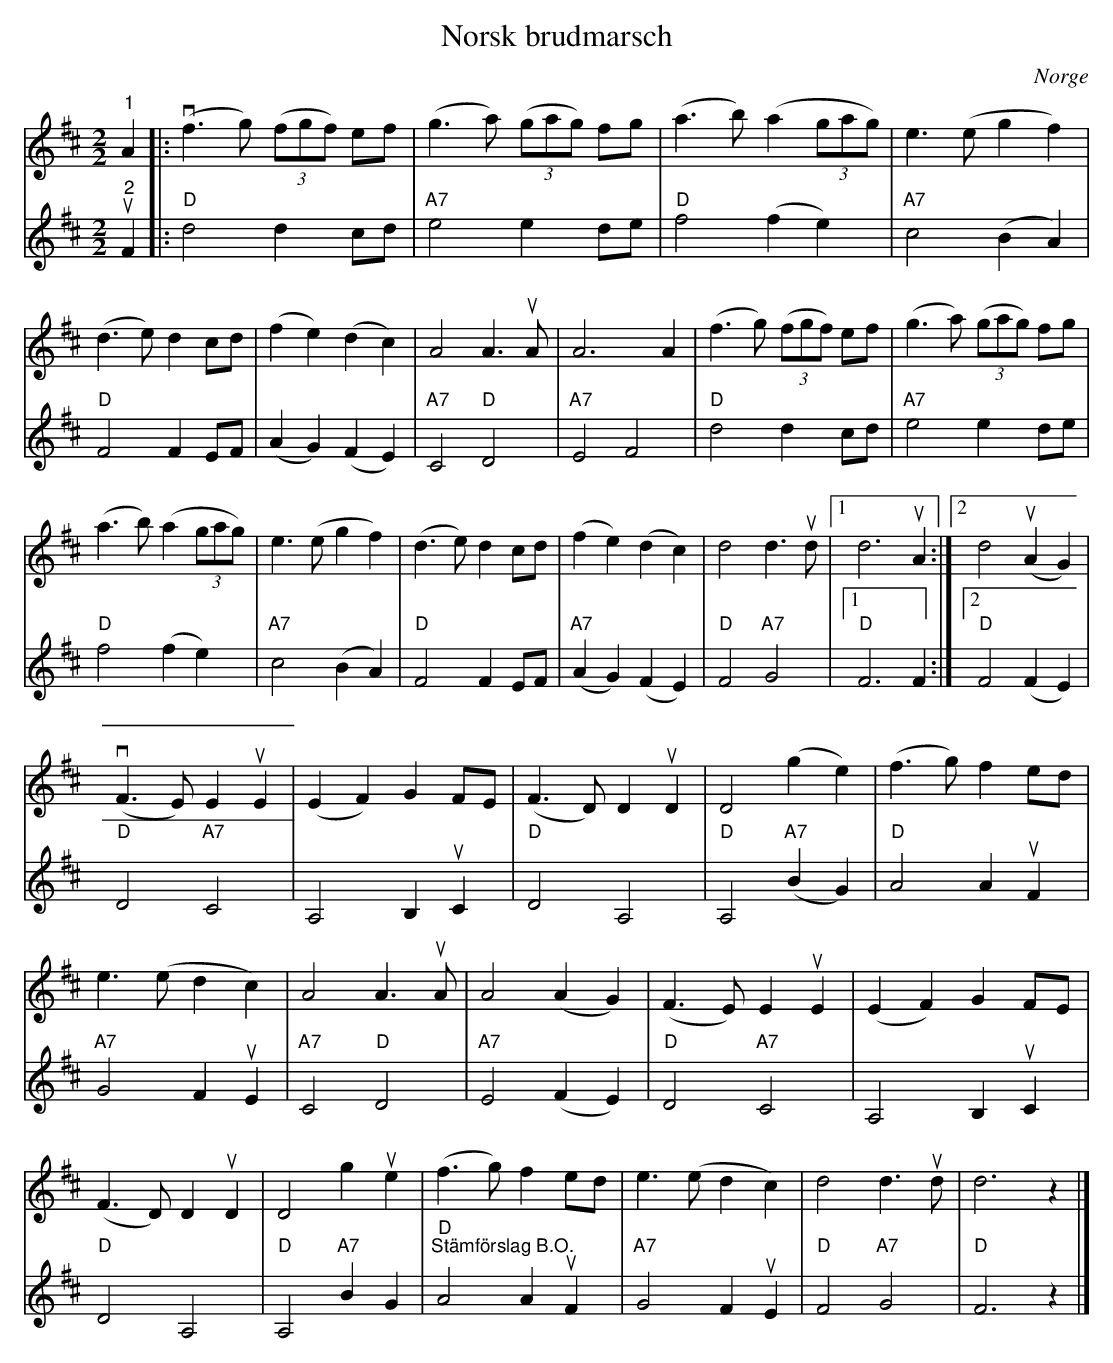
X:1
T:Norsk brudmarsch
O:Norge
L:1/8
M:2/2
K:D
V:1
"^1" A2 |:v (f3 g) (3(fgf) ef | (g3 a) (3(gag) fg | (a3 b) (a2 (3gag) | e3 (e g2 f2) |
(d3 e) d2 cd | (f2 e2) (d2 c2) | A4 A3u A | A6 A2 | (f3 g) (3(fgf) ef | (g3 a) (3(gag) fg |
(a3 b) (a2 (3gag) | e3 (e g2 f2) | (d3 e) d2 cd | (f2 e2) (d2 c2) | d4 d3u d |1 d6u A2 :|2 d4u (A2 G2) |
v (F3 E) E2u E2 | (E2 F2) G2 FE | (F3 D) D2u D2 | D4 (g2 e2) | (f3 g) f2 ed |
e3 (e d2 c2) | A4 A3u A | A4 (A2 G2) | (F3 E) E2u E2 | (E2 F2) G2 FE |
(F3 D) D2u D2 | D4 g2u e2 | (f3 g) f2 ed | e3 (e d2 c2) | d4 d3u d | d6 z2 |]
V:2
"^2"u F2 |:"D" d4 d2 cd |"A7" e4 e2 de |"D" f4 (f2 e2) |"A7" c4 (B2 A2) |"D" F4 F2 EF |
(A2 G2) (F2 E2) |"A7" C4 "D" D4 |"A7" E4 F4 |"D" d4 d2 cd |"A7" e4 e2 de |"D" f4 (f2 e2) |
"A7" c4 (B2 A2) |"D" F4 F2 EF |"A7" (A2 G2) (F2 E2) |"D" F4"A7" G4 |1"D" F6 F2 :|2 "D" F4 (F2 E2) |
"D" D4 "A7" C4 | A,4 B,2u C2 |"D" D4 A,4 |"D" A,4"A7" (B2 G2) | "D" A4 A2u F2 |
"A7" G4 F2u E2 |"A7" C4 "D" D4 |"A7" E4 (F2 E2) |"D" D4 "A7" C4 | A,4 B,2u C2 |
"D" D4 A,4 |"D" A,4"A7" B2 G2 |"D" "^Stämförslag B.O." A4 A2u F2 |"A7" G4 F2u E2 | "D" F4"A7" G4 |"D" F6 z2 |]
